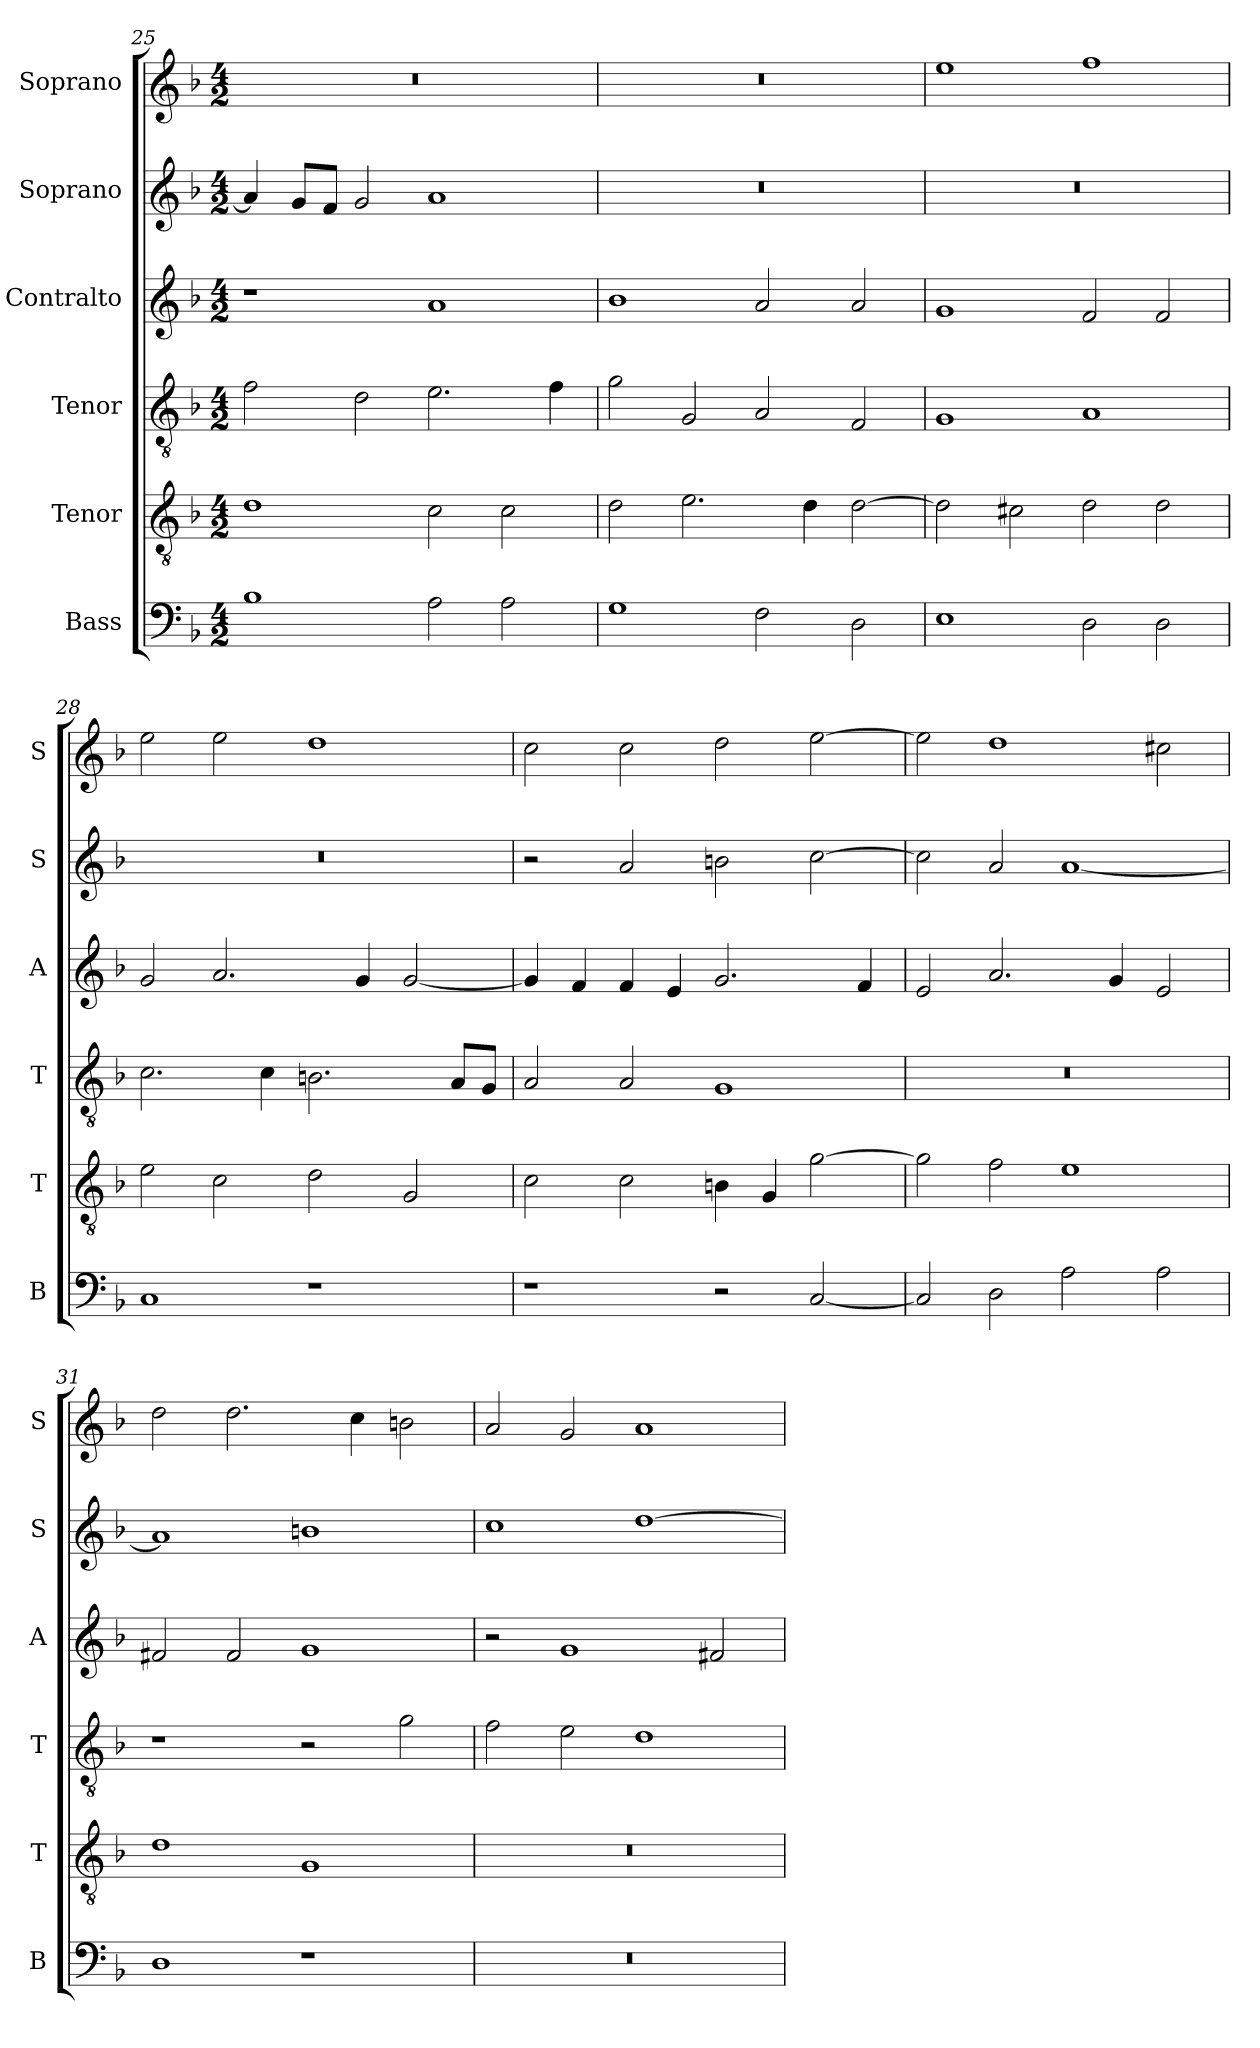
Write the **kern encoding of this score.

**kern	**kern	**kern	**kern	**kern	**kern
*part6	*part5	*part4	*part3	*part2	*part1
*staff6	*staff5	*staff4	*staff3	*staff2	*staff1
*I"Bass	*I"Tenor	*I"Tenor	*I"Contralto	*I"Soprano	*I"Soprano
*I'B	*I'T	*I'T	*I'A	*I'S	*I'S
*clefF4	*clefGv2	*clefGv2	*clefG2	*clefG2	*clefG2
*k[b-]	*k[b-]	*k[b-]	*k[b-]	*k[b-]	*k[b-]
*M4/2	*M4/2	*M4/2	*M4/2	*M4/2	*M4/2
=25	=25	=25	=25	=25	=25
1B-	1d	2f	1r	4a]	0r
.	.	.	.	8g/L	.
.	.	.	.	8f/J	.
.	.	2d	.	2g	.
2A	2c	2.e	1a	1a	.
2A	2c	.	.	.	.
.	.	4f	.	.	.
=26	=26	=26	=26	=26	=26
1G	2d	2g	1b-	0r	0r
.	2.e	2G	.	.	.
2F	.	2A	2a	.	.
.	4d	.	.	.	.
2D	[2d	2F	2a	.	.
=27	=27	=27	=27	=27	=27
1E	2d]	1G	1g	0r	1ee
.	2c#X	.	.	.	.
2D	2d	1A	2f	.	1ff
2D	2d	.	2f	.	.
=28	=28	=28	=28	=28	=28
1C	2e	2.c	2g	0r	2ee
.	2c	.	2.a	.	2ee
.	.	4c	.	.	.
1r	2d	2.Bn	.	.	1dd
.	.	.	4g	.	.
.	2G	.	[2g	.	.
.	.	8A/L	.	.	.
.	.	8G/J	.	.	.
=29	=29	=29	=29	=29	=29
1r	2c	2A	4g]	2r	2cc
.	.	.	4f	.	.
.	2c	2A	4f	2a	2cc
.	.	.	4e	.	.
2r	4Bn	1G	2.g	2bn	2dd
.	4G	.	.	.	.
[2C	[2g	.	.	[2cc	[2ee
.	.	.	4f	.	.
=30	=30	=30	=30	=30	=30
2C]	2g]	0r	2e	2cc]	2ee]
2D	2f	.	2.a	2a	1dd
2A	1e	.	.	[1a	.
.	.	.	4g	.	.
2A	.	.	2e	.	2cc#X
=31	=31	=31	=31	=31	=31
1D	1d	1r	2f#X	1a]	2dd
.	.	.	2f#	.	2.dd
1r	1G	2r	1g	1bn	.
.	.	.	.	.	4cc
.	.	2g	.	.	2bn
=32	=32	=32	=32	=32	=32
0r	0r	2f	2r	1cc	2a
.	.	2e	1g	.	2g
.	.	1d	.	[1dd	1a
.	.	.	2f#X	.	.
=	=	=	=	=	=
*-	*-	*-	*-	*-	*-
